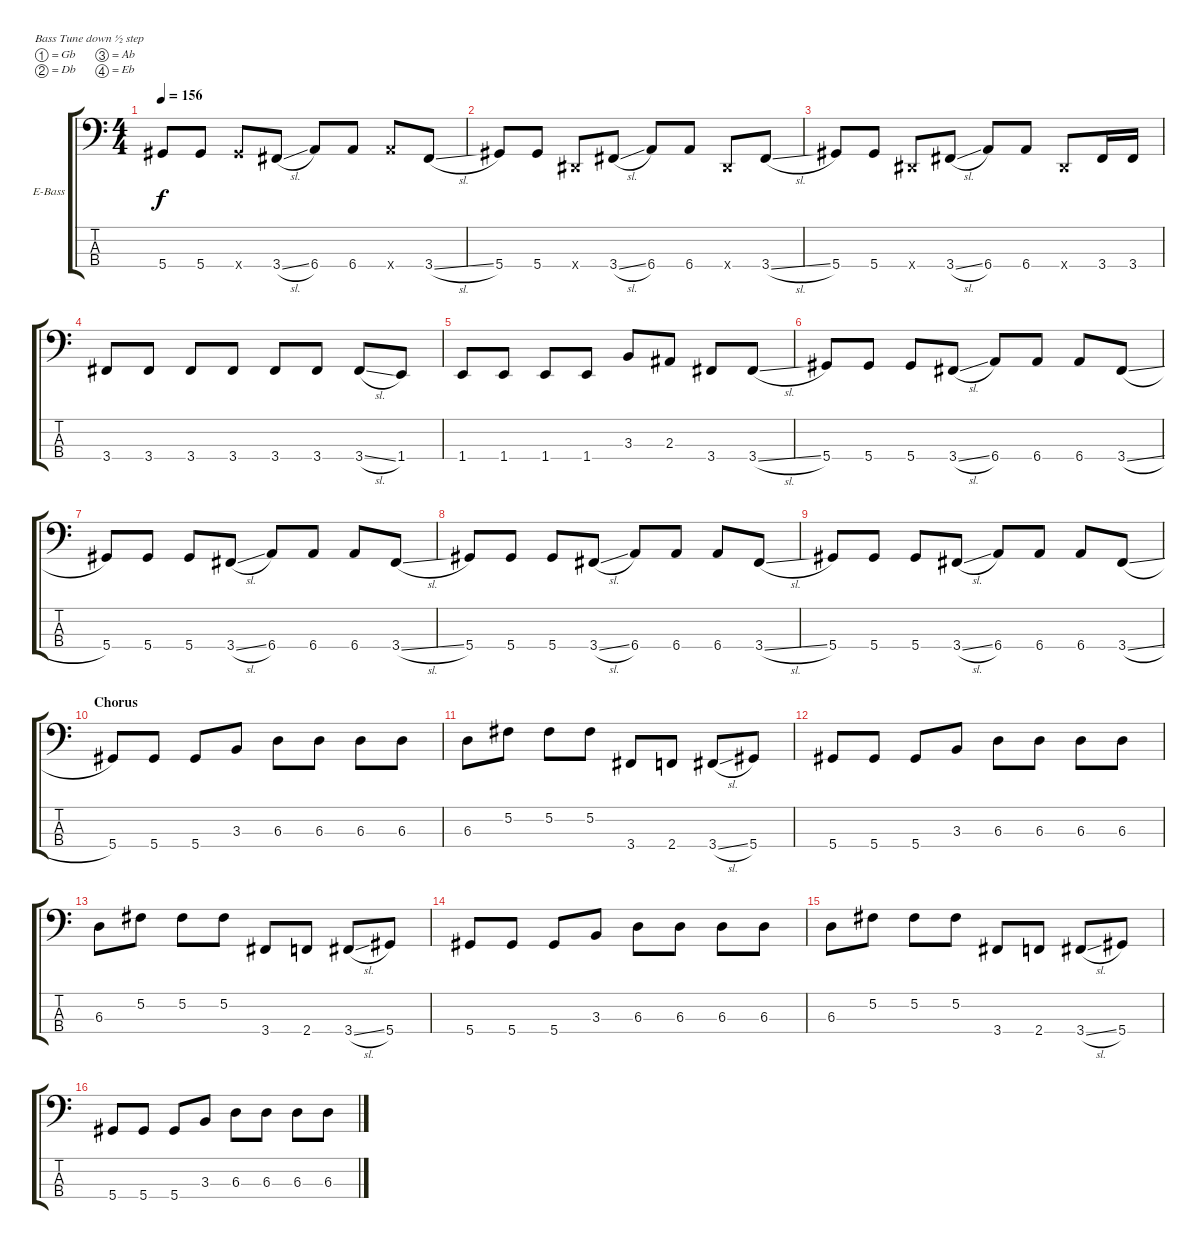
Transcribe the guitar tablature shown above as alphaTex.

\bracketExtendMode groupsimilarinstruments
\firstSystemTrackNameOrientation horizontal
\otherSystemsTrackNameOrientation horizontal
\track ("Electric Bass" "E-Bass") {instrument electricbassfinger}
\staff {score tabs}
\tuning (Gb2 Db2 Ab1 Eb1)
\ts (4 4)
\tempo 156
\clef f4
\scale
1.03909
\ks c
5.4.8{dy f} 5.4.8 5.4{x}.8 3.4{sl}.8 6.4.8 6.4.8 6.4{x}.8 3.4{sl}.8 |
\scale
0.960908 5.4.8 5.4.8 0.4{x}.8 3.4{sl}.8 6.4.8 6.4.8 0.4{x}.8 3.4{sl}.8 |
\scale
1.03909 5.4.8 5.4.8 0.4{x}.8 3.4{sl}.8 6.4.8 6.4.8 0.4{x}.8 3.4.16 3.4.16 |
\scale
0.960908 3.4.8 3.4.8 3.4.8 3.4.8 3.4.8 3.4.8 3.4{sl}.8 1.4.8 |
\scale
1.03909 1.4.8 1.4.8 1.4.8 1.4.8 3.3.8 2.3.8 3.4.8 3.4{sl}.8 |
\scale
0.960908 5.4.8 5.4.8 5.4.8 3.4{sl}.8 6.4.8 6.4.8 6.4.8 3.4{sl}.8 |
\scale
1.03909 5.4.8 5.4.8 5.4.8 3.4{sl}.8 6.4.8 6.4.8 6.4.8 3.4{sl}.8 |
\scale
0.960908 5.4.8 5.4.8 5.4.8 3.4{sl}.8 6.4.8 6.4.8 6.4.8 3.4{sl}.8 |
\scale
1.03909 5.4.8 5.4.8 5.4.8 3.4{sl}.8 6.4.8 6.4.8 6.4.8 3.4{sl}.8 |
\section ("" "Chorus")
\scale
0.960908 5.4.8 5.4.8 5.4.8 3.3.8 6.3.8 6.3.8 6.3.8 6.3.8 |
\scale
1.03909 6.3.8 5.2.8 5.2.8 5.2.8 3.4.8 2.4.8 3.4{sl}.8 5.4.8 |
\scale
0.960908 5.4.8 5.4.8 5.4.8 3.3.8 6.3.8 6.3.8 6.3.8 6.3.8 |
\scale
1.03909 6.3.8 5.2.8 5.2.8 5.2.8 3.4.8 2.4.8 3.4{sl}.8 5.4.8 |
\scale
0.960908 5.4.8 5.4.8 5.4.8 3.3.8 6.3.8 6.3.8 6.3.8 6.3.8 |
\scale
1.03909 6.3.8 5.2.8 5.2.8 5.2.8 3.4.8 2.4.8 3.4{sl}.8 5.4.8 |
\scale
0.960908 5.4.8 5.4.8 5.4.8 3.3.8 6.3.8 6.3.8 6.3.8 6.3.8
